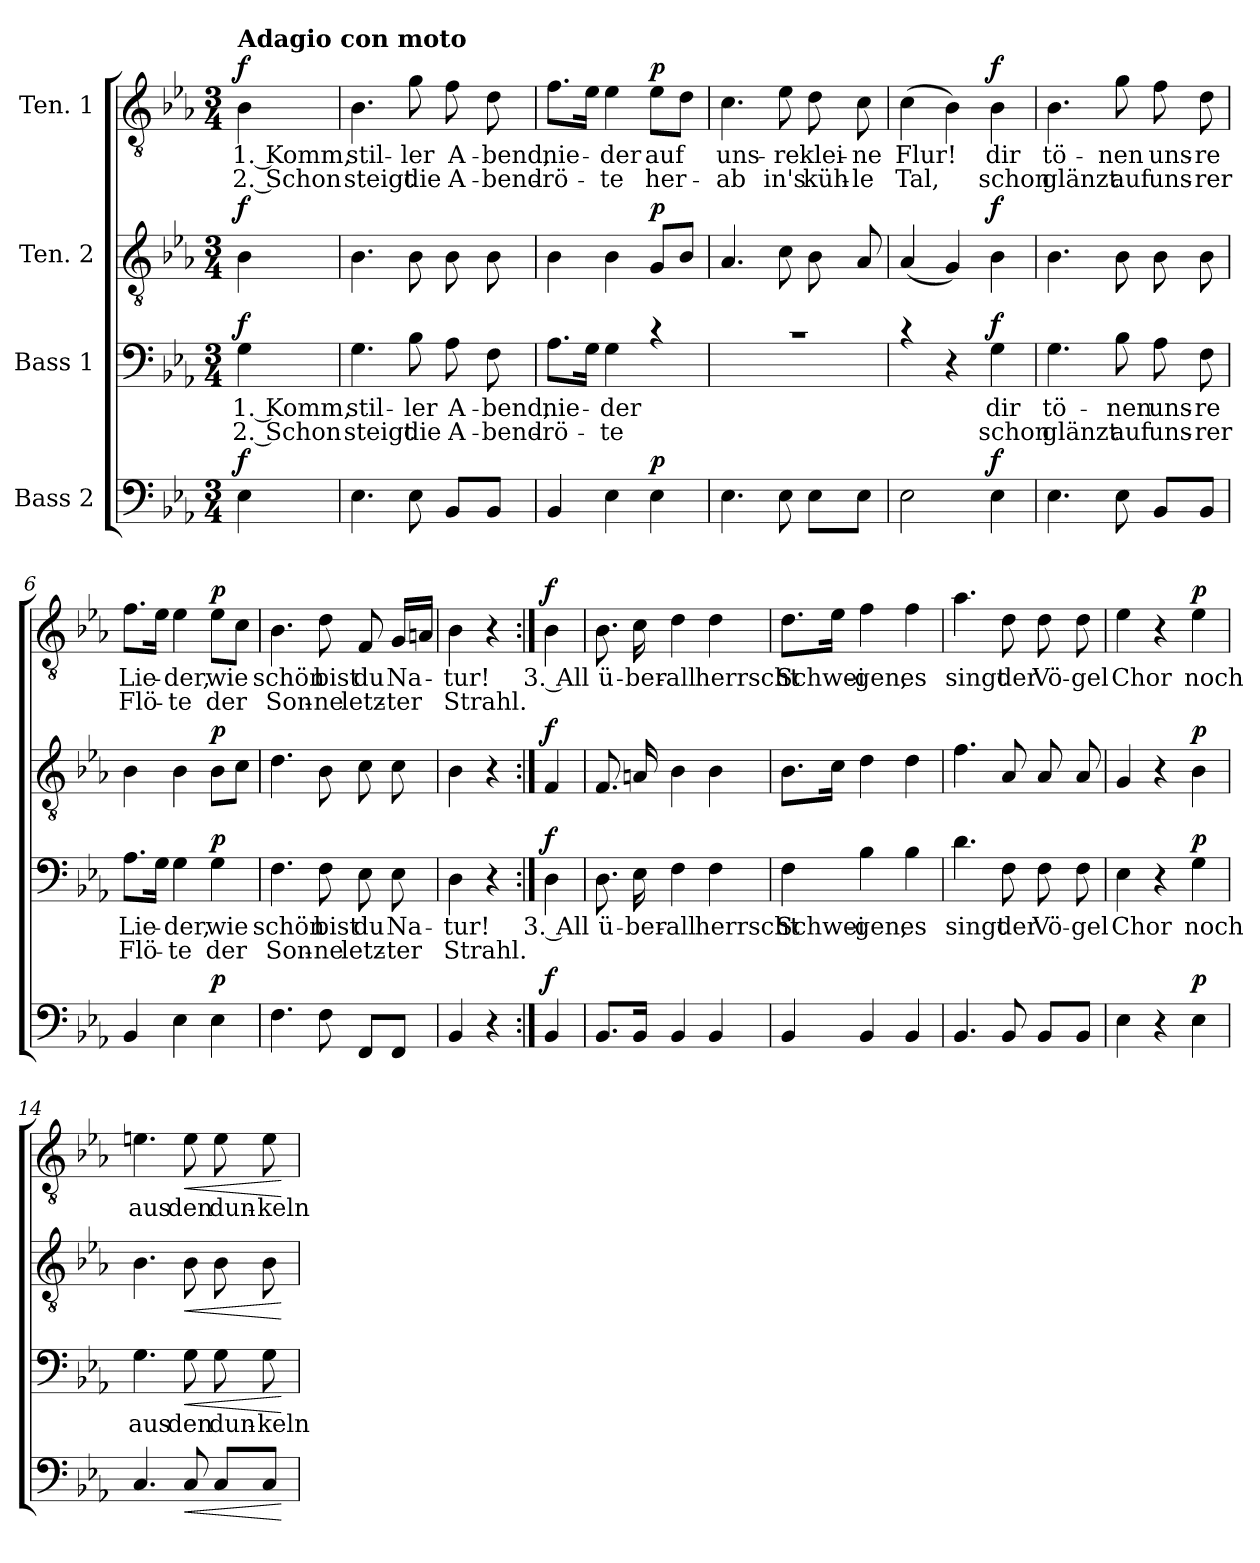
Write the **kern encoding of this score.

**kern	**dynam	**kern	**text	**text	**dynam	**kern	**dynam	**kern	**text	**text	**dynam
*part4	*part4	*part3	*part3	*part3	*part3	*part2	*part2	*part1	*part1	*part1	*part1
*staff4	*staff4	*staff3	*staff3	*staff3	*staff3	*staff2	*staff2	*staff1	*staff1	*staff1	*staff1
*I"Bass 2	*	*I"Bass 1	*	*	*	*I"Ten. 2	*	*I"Ten. 1	*	*	*
*clefF4	*	*clefF4	*	*	*	*clefGv2	*	*clefGv2	*	*	*
*k[b-e-a-]	*	*k[b-e-a-]	*	*	*	*k[b-e-a-]	*	*k[b-e-a-]	*	*	*
*M3/4	*	*M3/4	*	*	*	*M3/4	*	*M3/4	*	*	*
=	=	=	=	=	=	=	=	=	=	=	=
!	!	!	!	!	!	!	!	!LO:TX:a:B:t=Adagio con moto	!	!	!
!	!LO:DY:a	!	!LO:LY:b	!LO:LY:b	!LO:DY:a	!	!LO:DY:a	!	!LO:LY:b	!LO:LY:b	!LO:DY:a
4E-\	f	4G\	1. Komm,	2. Schon	f	4B-\	f	4B-\	1. Komm,	2. Schon	f
=1	=1	=1	=1	=1	=1	=1	=1	=1	=1	=1	=1
!	!	!	!LO:LY:b	!LO:LY:b	!	!	!	!	!LO:LY:b	!LO:LY:b	!
4.E-\	.	4.G\	stil-	steigt	.	4.B-\	.	4.B-\	stil-	steigt	.
!	!	!	!LO:LY:b	!LO:LY:b	!	!	!	!	!LO:LY:b	!LO:LY:b	!
8E-\	.	8B-\	-ler	die	.	8B-\	.	8g\	-ler	die	.
!	!	!	!LO:LY:b	!LO:LY:b	!	!	!	!	!LO:LY:b	!LO:LY:b	!
8BB-/L	.	8A-\	A-	A-	.	8B-\	.	8f\	A-	A-	.
!	!	!	!LO:LY:b	!LO:LY:b	!	!	!	!	!LO:LY:b	!LO:LY:b	!
8BB-/J	.	8F\	-bend,	-bend-	.	8B-\	.	8d\	-bend,	-bend-	.
=2	=2	=2	=2	=2	=2	=2	=2	=2	=2	=2	=2
!	!	!	!LO:LY:b	!LO:LY:b	!	!	!	!	!LO:LY:b	!LO:LY:b	!
*	*	*^	*	*	*	*	*	*	*	*	*
4BB-/	.	8.A-\L	2ryy	nie-	-rö-	.	4B-\	.	8.f\L	nie-	-rö-	.
.	.	16G\Jk	.	.	.	.	.	.	16e-\Jk	.	.	.
!	!	!	!	!LO:LY:b	!LO:LY:b	!	!	!	!	!LO:LY:b	!LO:LY:b	!
4E-\	.	4G\	.	-der	-te	.	4B-\	.	4e-\	-der	-te	.
!	!LO:DY:a	!	!	!LO:LY:b	!LO:LY:b	!	!	!LO:DY:a	!	!LO:LY:b	!LO:LY:b	!LO:DY:a
4E-\	p	4r	4E-\yy	auf	her-	.	8G/L	p	8e-\L	auf	her-	p
.	.	.	.	.	.	.	8B-/J	.	8d\J	.	.	.
=3	=3	=3	=3	=3	=3	=3	=3	=3	=3	=3	=3	=3
!	!	!	!	!LO:LY:b	!LO:LY:b	!	!	!	!	!LO:LY:b	!LO:LY:b	!
4.E-\	.	2.r	4.E-\yy	uns-	-ab	.	4.A-/	.	4.c\	uns-	-ab	.
!	!	!	!	!LO:LY:b	!LO:LY:b	!	!	!	!	!LO:LY:b	!LO:LY:b	!
8E-\	.	.	8E-\yy	-re	in's	.	8c\	.	8e-\	-re	in's	.
!	!	!	!	!LO:LY:b	!LO:LY:b	!	!	!	!	!LO:LY:b	!LO:LY:b	!
8E-\L	.	.	8E-\yy	klei-	küh-	.	8B-\	.	8d\	klei-	küh-	.
!	!	!	!	!LO:LY:b	!LO:LY:b	!	!	!	!	!LO:LY:b	!LO:LY:b	!
8E-\J	.	.	8E-\yy	-ne	-le	.	8A-/	.	8c\	-ne	-le	.
!!LO:LB:g=z
=4	=4	=4	=4	=4	=4	=4	=4	=4	=4	=4	=4	=4
!	!	!	!	!LO:LY:b	!LO:LY:b	!	!	!	!	!LO:LY:b	!LO:LY:b	!
2E-\	.	4r	4E-\yy	Flur!	Tal,	.	(4A-/	.	(4c\	Flur!	Tal,	.
.	.	4r	4ryy	.	.	.	4G/)	.	4B-\)	.	.	.
!	!LO:DY:a	!	!	!LO:LY:b	!LO:LY:b	!LO:DY:a	!	!LO:DY:a	!	!LO:LY:b	!LO:LY:b	!LO:DY:a
4E-\	f	4G\	4ryy	dir	schon	f	4B-\	f	4B-\	dir	schon	f
=5	=5	=5	=5	=5	=5	=5	=5	=5	=5	=5	=5	=5
!	!	!	!	!LO:LY:b	!LO:LY:b	!	!	!	!	!LO:LY:b	!LO:LY:b	!
*	*	*v	*v	*	*	*	*	*	*	*	*	*
4.E-\	.	4.G\	tö-	glänzt	.	4.B-\	.	4.B-\	tö-	glänzt	.
!	!	!	!LO:LY:b	!LO:LY:b	!	!	!	!	!LO:LY:b	!LO:LY:b	!
8E-\	.	8B-\	-nen	auf	.	8B-\	.	8g\	-nen	auf	.
!	!	!	!LO:LY:b	!LO:LY:b	!	!	!	!	!LO:LY:b	!LO:LY:b	!
8BB-/L	.	8A-\	uns-	uns-	.	8B-\	.	8f\	uns-	uns-	.
!	!	!	!LO:LY:b	!LO:LY:b	!	!	!	!	!LO:LY:b	!LO:LY:b	!
8BB-/J	.	8F\	-re	-rer	.	8B-\	.	8d\	-re	-rer	.
=6	=6	=6	=6	=6	=6	=6	=6	=6	=6	=6	=6
!	!	!	!LO:LY:b	!LO:LY:b	!	!	!	!	!LO:LY:b	!LO:LY:b	!
4BB-/	.	8.A-\L	Lie-	Flö-	.	4B-\	.	8.f\L	Lie-	Flö-	.
.	.	16G\Jk	.	.	.	.	.	16e-\Jk	.	.	.
!	!	!	!LO:LY:b	!LO:LY:b	!	!	!	!	!LO:LY:b	!LO:LY:b	!
4E-\	.	4G\	-der,	-te	.	4B-\	.	4e-\	-der,	-te	.
!	!LO:DY:a	!	!LO:LY:b	!LO:LY:b	!LO:DY:a	!	!LO:DY:a	!	!LO:LY:b	!LO:LY:b	!LO:DY:a
4E-\	p	4G\	wie	der	p	8B-\L	p	8e-\L	wie	der	p
.	.	.	.	.	.	8c\J	.	8c\J	.	.	.
=7	=7	=7	=7	=7	=7	=7	=7	=7	=7	=7	=7
!	!	!	!LO:LY:b	!LO:LY:b	!	!	!	!	!LO:LY:b	!LO:LY:b	!
4.F\	.	4.F\	schön	Son-	.	4.d\	.	4.B-\	schön	Son-	.
!	!	!	!LO:LY:b	!LO:LY:b	!	!	!	!	!LO:LY:b	!LO:LY:b	!
8F\	.	8F\	bist	-ne	.	8B-\	.	8d\	bist	-ne	.
!	!	!	!LO:LY:b	!LO:LY:b	!	!	!	!	!LO:LY:b	!LO:LY:b	!
8FF/L	.	8E-\	du	letz-	.	8c\	.	8F/	du	letz-	.
!	!	!	!LO:LY:b	!LO:LY:b	!	!	!	!	!LO:LY:b	!LO:LY:b	!
8FF/J	.	8E-\	Na-	-ter	.	8c\	.	16G/LL	Na-	-ter	.
.	.	.	.	.	.	.	.	16An/JJ	.	.	.
=8	=8	=8	=8	=8	=8	=8	=8	=8	=8	=8	=8
!	!	!	!LO:LY:b	!LO:LY:b	!	!	!	!	!LO:LY:b	!LO:LY:b	!
4BB-/	.	4D\	-tur!	Strahl.	.	4B-\	.	4B-\	-tur!	Strahl.	.
4r	.	4r	.	.	.	4r	.	4r	.	.	.
!!LO:LB:g=z
=9:|!	=9:|!	=9:|!	=9:|!	=9:|!	=9:|!	=9:|!	=9:|!	=9:|!	=9:|!	=9:|!	=9:|!
!	!LO:DY:a	!	!LO:LY:b	!	!LO:DY:a	!	!LO:DY:a	!	!LO:LY:b	!	!LO:DY:a
4BB-/	f	4D\	3. All	.	f	4F/	f	4B-\	3. All	.	f
=10	=10	=10	=10	=10	=10	=10	=10	=10	=10	=10	=10
!	!	!	!LO:LY:b	!	!	!	!	!	!LO:LY:b	!	!
8.BB-/L	.	8.D\	ü-	.	.	8.F/	.	8.B-\	ü-	.	.
!	!	!	!LO:LY:b	!	!	!	!	!	!LO:LY:b	!	!
16BB-/Jk	.	16E-\	-ber-	.	.	16An/	.	16c\	-ber-	.	.
!	!	!	!LO:LY:b	!	!	!	!	!	!LO:LY:b	!	!
4BB-/	.	4F\	-all	.	.	4B-\	.	4d\	-all	.	.
!	!	!	!LO:LY:b	!	!	!	!	!	!LO:LY:b	!	!
4BB-/	.	4F\	herrscht	.	.	4B-\	.	4d\	herrscht	.	.
=11	=11	=11	=11	=11	=11	=11	=11	=11	=11	=11	=11
!	!	!	!LO:LY:b	!	!	!	!	!	!LO:LY:b	!	!
4BB-/	.	4F\	Schwei-	.	.	8.B-\L	.	8.d\L	Schwei-	.	.
.	.	.	.	.	.	16c\Jk	.	16e-\Jk	.	.	.
!	!	!	!LO:LY:b	!	!	!	!	!	!LO:LY:b	!	!
4BB-/	.	4B-\	-gen,	.	.	4d\	.	4f\	-gen,	.	.
!	!	!	!LO:LY:b	!	!	!	!	!	!LO:LY:b	!	!
4BB-/	.	4B-\	es	.	.	4d\	.	4f\	es	.	.
=12	=12	=12	=12	=12	=12	=12	=12	=12	=12	=12	=12
!	!	!	!LO:LY:b	!	!	!	!	!	!LO:LY:b	!	!
4.BB-/	.	4.d\	singt	.	.	4.f\	.	4.a-\	singt	.	.
!	!	!	!LO:LY:b	!	!	!	!	!	!LO:LY:b	!	!
8BB-/	.	8F\	der	.	.	8A-/	.	8d\	der	.	.
!	!	!	!LO:LY:b	!	!	!	!	!	!LO:LY:b	!	!
8BB-/L	.	8F\	Vö-	.	.	8A-/	.	8d\	Vö-	.	.
!	!	!	!LO:LY:b	!	!	!	!	!	!LO:LY:b	!	!
8BB-/J	.	8F\	-gel	.	.	8A-/	.	8d\	-gel	.	.
=13	=13	=13	=13	=13	=13	=13	=13	=13	=13	=13	=13
!	!	!	!LO:LY:b	!	!	!	!	!	!LO:LY:b	!	!
4E-\	.	4E-\	Chor	.	.	4G/	.	4e-\	Chor	.	.
4r	.	4r	.	.	.	4r	.	4r	.	.	.
!	!LO:DY:a	!	!LO:LY:b	!	!LO:DY:a	!	!LO:DY:a	!	!LO:LY:b	!	!LO:DY:a
4E-\	p	4G\	noch	.	p	4B-\	p	4e-\	noch	.	p
!!LO:PB:g=z
=14	=14	=14	=14	=14	=14	=14	=14	=14	=14	=14	=14
!	!	!	!LO:LY:b	!	!	!	!	!	!LO:LY:b	!	!
4.C/	.	4.G\	aus	.	.	4.B-\	.	4.en\	aus	.	.
!	!LO:HP:b	!	!LO:LY:b	!	!LO:HP:b	!	!LO:HP:b	!	!LO:LY:b	!	!LO:HP:b
8C/	<	8G\	den	.	<	8B-\	<	8e\	den	.	<
!	!	!	!LO:LY:b	!	!	!	!	!	!LO:LY:b	!	!
8C/L	.	8G\	dun-	.	.	8B-\	.	8e\	dun-	.	.
!	!	!	!LO:LY:b	!	!	!	!	!	!LO:LY:b	!	!
8C/J	.	8G\	-keln	.	.	8B-\	.	8e\	-keln	.	.
.	[	.	.	.	[	.	[	.	.	.	[
=	=	=	=	=	=	=	=	=	=	=	=
*-	*-	*-	*-	*-	*-	*-	*-	*-	*-	*-	*-
